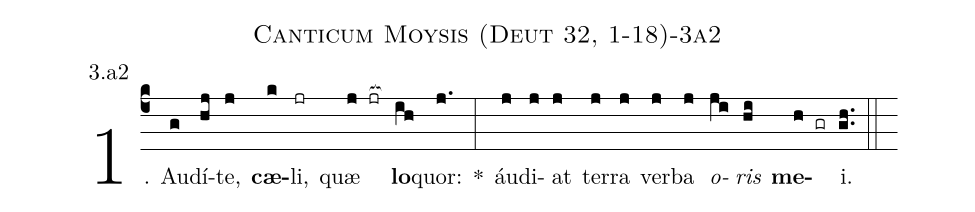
name: Canticum Moysis (Deut 32, 1-18)-3a2;
annotation: 3.a2;
%%
(c4)1. Au(g)dí(hj)te,(j) <b>cæ</b>(k)li,(jr) quæ(j jr[ocb:1{]) <b>lo</b>(ih[ocb:0}])quor:(j.) *(:) áu(j)di(j)at(j) ter(j)ra(j) ver(j)ba(j) <i>o</i>(ji)<i>ris</i>(hi) <b>me</b>(h gr)i.(gh..) (::)
